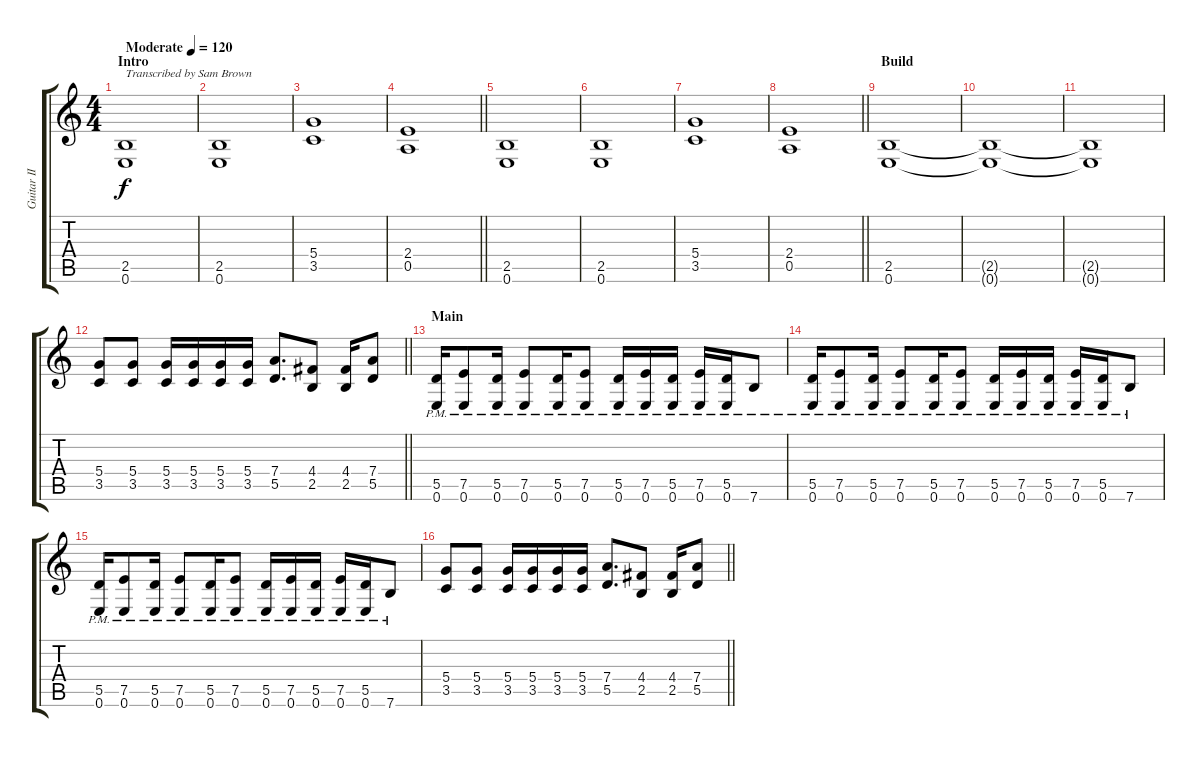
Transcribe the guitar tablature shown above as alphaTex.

\track ("Guitar II" "Guitar II") {instrument distortionguitar}
\staff {score tabs}
\tuning (E4 B3 G3 D3 A2 E2) {hide}
\ts (4 4)
\section ("" "Intro")
\tempo (120 "Moderate")
\clef g2
\ks c
(2.5 0.6).1{txt "Transcribed by Sam Brown" dy f instrument distortionguitar} |
(2.5 0.6).1 |
(5.4 3.5).1 |
\barLineRight lightlight
(2.4 0.5).1 |
\section ("" "")
(2.5 0.6).1 |
(2.5 0.6).1 |
(5.4 3.5).1 |
\barLineRight lightlight
(2.4 0.5).1 |
\section ("" "Build")
(2.5 0.6).1 |
(2.5{t} 0.6{t}).1 |
(2.5{t} 0.6{t}).1 |
\barLineRight lightlight
(5.4 3.5).8 (5.4 3.5).8 (5.4 3.5).16 (5.4 3.5).16 (5.4 3.5).16 (5.4 3.5).16 (7.4 5.5).8{d} (4.4 2.5).8 (4.4 2.5).16 (7.4 5.5).8 |
\section ("" "Main")
(5.5{pm} 0.6{pm}).16 (7.5{pm} 0.6{pm}).8 (5.5{pm} 0.6{pm}).16 (7.5{pm} 0.6{pm}).8 (5.5{pm} 0.6{pm}).16 (7.5{pm} 0.6{pm}).8 (5.5{pm} 0.6{pm}).16 (7.5{pm} 0.6{pm}).16 (5.5{pm} 0.6{pm}).16 (7.5{pm} 0.6{pm}).16 (5.5{pm} 0.6{pm}).16 7.6{pm}.8 |
(5.5{pm} 0.6{pm}).16 (7.5{pm} 0.6{pm}).8 (5.5{pm} 0.6{pm}).16 (7.5{pm} 0.6{pm}).8 (5.5{pm} 0.6{pm}).16 (7.5{pm} 0.6{pm}).8 (5.5{pm} 0.6{pm}).16 (7.5{pm} 0.6{pm}).16 (5.5{pm} 0.6{pm}).16 (7.5{pm} 0.6{pm}).16 (5.5{pm} 0.6{pm}).16 7.6{pm}.8 |
(5.5{pm} 0.6{pm}).16 (7.5{pm} 0.6{pm}).8 (5.5{pm} 0.6{pm}).16 (7.5{pm} 0.6{pm}).8 (5.5{pm} 0.6{pm}).16 (7.5{pm} 0.6{pm}).8 (5.5{pm} 0.6{pm}).16 (7.5{pm} 0.6{pm}).16 (5.5{pm} 0.6{pm}).16 (7.5{pm} 0.6{pm}).16 (5.5{pm} 0.6{pm}).16 7.6{pm}.8 |
\barLineRight lightlight
(5.4 3.5).8 (5.4 3.5).8 (5.4 3.5).16 (5.4 3.5).16 (5.4 3.5).16 (5.4 3.5).16 (7.4 5.5).8{d} (4.4 2.5).8 (4.4 2.5).16 (7.4 5.5).8
